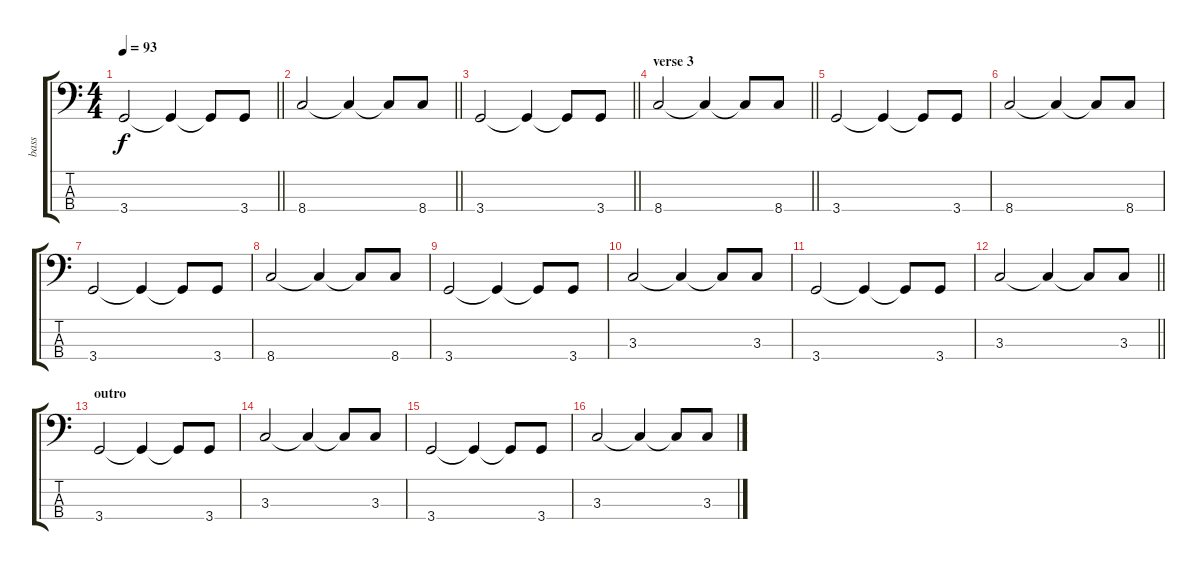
\track ("bass" "bass") {instrument acousticbass}
\staff {score tabs}
\tuning (G2 D2 A1 E1) {hide}
\ts (4 4)
\tempo 93
\clef f4
\barLineRight lightlight
\ks c
3.4.2{dy f} 3.4{t}.4 3.4{t}.8 3.4.8 |
\barLineRight lightlight
8.4.2 8.4{t}.4 8.4{t}.8 8.4.8 |
\barLineRight lightlight
3.4.2 3.4{t}.4 3.4{t}.8 3.4.8 |
\section ("" "verse 3")
\barLineRight lightlight
8.4.2 8.4{t}.4 8.4{t}.8 8.4.8 |
3.4.2 3.4{t}.4 3.4{t}.8 3.4.8 |
8.4.2 8.4{t}.4 8.4{t}.8 8.4.8 |
3.4.2 3.4{t}.4 3.4{t}.8 3.4.8 |
8.4.2 8.4{t}.4 8.4{t}.8 8.4.8 |
3.4.2 3.4{t}.4 3.4{t}.8 3.4.8 |
3.3.2 3.3{t}.4 3.3{t}.8 3.3.8 |
3.4.2 3.4{t}.4 3.4{t}.8 3.4.8 |
\barLineRight lightlight
3.3.2 3.3{t}.4 3.3{t}.8 3.3.8 |
\section ("" "outro")
3.4.2 3.4{t}.4 3.4{t}.8 3.4.8 |
3.3.2 3.3{t}.4 3.3{t}.8 3.3.8 |
3.4.2 3.4{t}.4 3.4{t}.8 3.4.8 |
3.3.2 3.3{t}.4 3.3{t}.8 3.3.8
